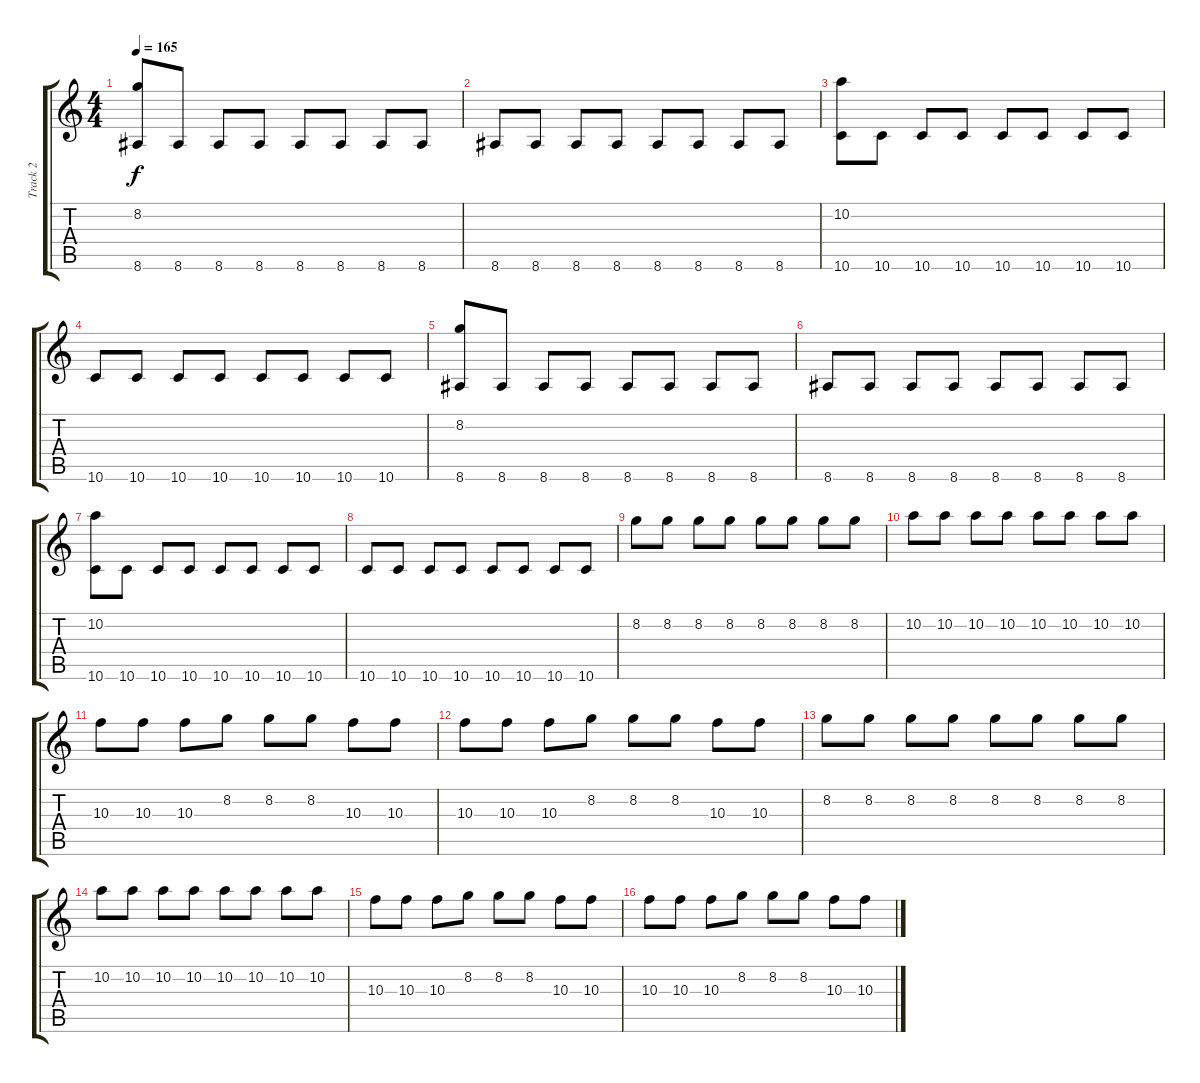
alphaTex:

\track ("Track 2" "Track 2") {instrument distortionguitar}
\staff {score tabs}
\tuning (E4 B3 G3 D3 A2 D2) {hide}
\ts (4 4)
\tempo 165
\clef g2
\ks c
(8.2 8.6).8{dy f} 8.6.8 8.6.8 8.6.8 8.6.8 8.6.8 8.6.8 8.6.8 |
8.6.8 8.6.8 8.6.8 8.6.8 8.6.8 8.6.8 8.6.8 8.6.8 |
(10.2 10.6).8 10.6.8 10.6.8 10.6.8 10.6.8 10.6.8 10.6.8 10.6.8 |
10.6.8 10.6.8 10.6.8 10.6.8 10.6.8 10.6.8 10.6.8 10.6.8 |
(8.2 8.6).8 8.6.8 8.6.8 8.6.8 8.6.8 8.6.8 8.6.8 8.6.8 |
8.6.8 8.6.8 8.6.8 8.6.8 8.6.8 8.6.8 8.6.8 8.6.8 |
(10.2 10.6).8 10.6.8 10.6.8 10.6.8 10.6.8 10.6.8 10.6.8 10.6.8 |
10.6.8 10.6.8 10.6.8 10.6.8 10.6.8 10.6.8 10.6.8 10.6.8 |
8.2.8 8.2.8 8.2.8 8.2.8 8.2.8 8.2.8 8.2.8 8.2.8 |
10.2.8 10.2.8 10.2.8 10.2.8 10.2.8 10.2.8 10.2.8 10.2.8 |
10.3.8 10.3.8 10.3.8 8.2.8 8.2.8 8.2.8 10.3.8 10.3.8 |
10.3.8 10.3.8 10.3.8 8.2.8 8.2.8 8.2.8 10.3.8 10.3.8 |
8.2.8 8.2.8 8.2.8 8.2.8 8.2.8 8.2.8 8.2.8 8.2.8 |
10.2.8 10.2.8 10.2.8 10.2.8 10.2.8 10.2.8 10.2.8 10.2.8 |
10.3.8 10.3.8 10.3.8 8.2.8 8.2.8 8.2.8 10.3.8 10.3.8 |
10.3.8 10.3.8 10.3.8 8.2.8 8.2.8 8.2.8 10.3.8 10.3.8
